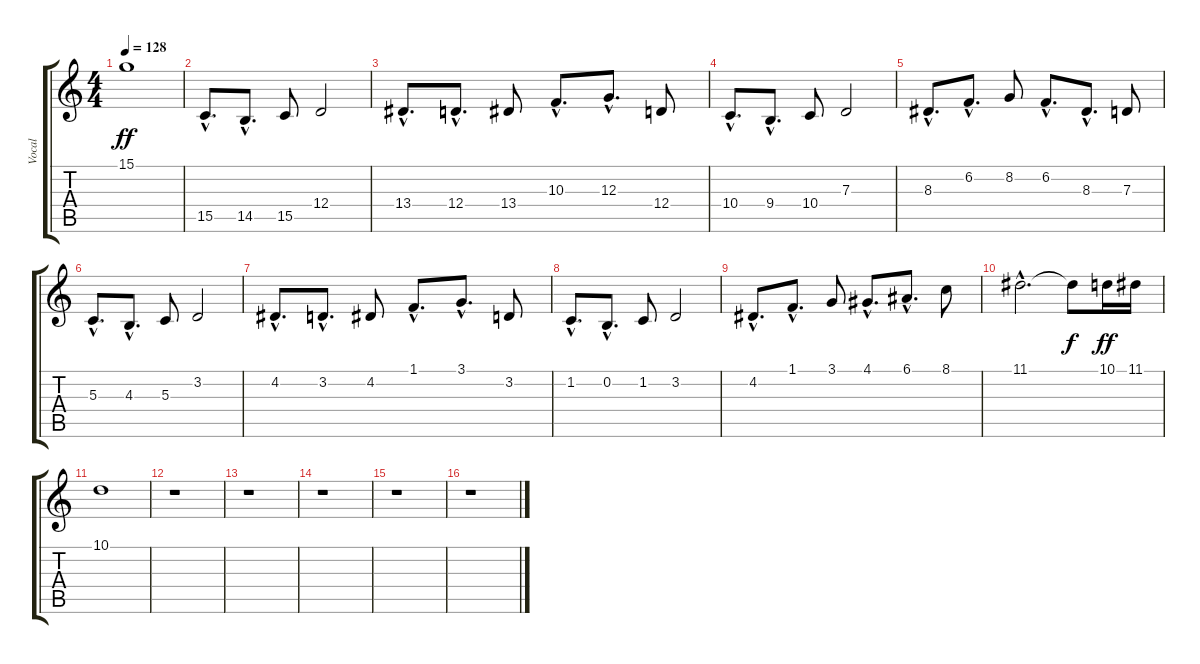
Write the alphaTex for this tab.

\track ("Vocal" "Vocal") {instrument viola}
\staff {score tabs}
\tuning (E4 B3 G3 D3 A2 E2) {hide}
\ts (4 4)
\tempo 128
\clef g2
\ks c
15.1.1{dy ff} |
15.5{hac}.8{d} 14.5{hac}.8{d} 15.5.8 12.4.2 |
13.4{hac}.8{d} 12.4{hac}.8{d} 13.4.8 10.3{hac}.8{d} 12.3{hac}.8{d} 12.4.8 |
10.4{hac}.8{d} 9.4{hac}.8{d} 10.4.8 7.3.2 |
8.3{hac}.8{d} 6.2{hac}.8{d} 8.2.8 6.2{hac}.8{d} 8.3{hac}.8{d} 7.3.8 |
5.3{hac}.8{d} 4.3{hac}.8{d} 5.3.8 3.2.2 |
4.2{hac}.8{d} 3.2{hac}.8{d} 4.2.8 1.1{hac}.8{d} 3.1{hac}.8{d} 3.2.8 |
1.2{hac}.8{d} 0.2{hac}.8{d} 1.2.8 3.2.2 |
4.2{hac}.8{d} 1.1{hac}.8{d} 3.1.8 4.1{hac}.8{d} 6.1{hac}.8{d} 8.1.8 |
11.1{hac}.2{d} 11.1{t}.8{dy f} 10.1.16{dy ff} 11.1.16 |
10.1.1 |
r.1 |
r.1 |
r.1 |
r.1 |
r.1
